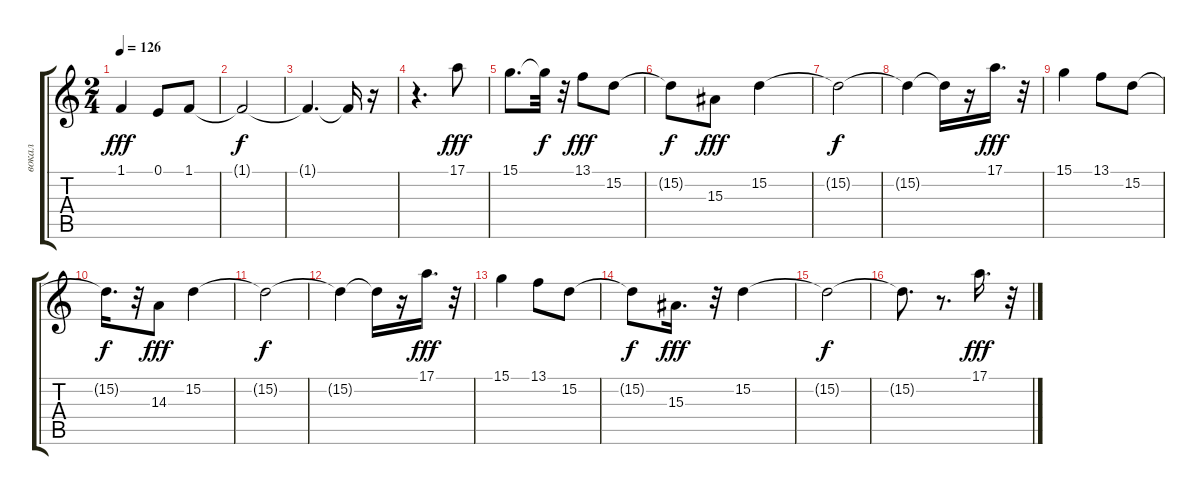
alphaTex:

\track ("вокал" "вокал") {instrument clarinet}
\staff {score tabs}
\tuning (E4 B3 G3 D3 A2 E2) {hide}
\ts (2 4)
\tempo 126
\clef g2
\ks c
1.1.4{dy fff} 0.1.8 1.1.8 |
1.1{t}.2{dy f} |
1.1{t}.4{d} 1.1{t}.16 r.16 |
r.4{d} 17.1.8{dy fff} |
15.1.8{d} 15.1{t}.32{dy f} r.32 13.1.8{dy fff} 15.2.8 |
15.2{t}.8{dy f} 15.3.8{dy fff} 15.2.4 |
15.2{t}.2{dy f} |
15.2{t}.4 15.2{t}.16 r.16 17.1.16{d dy fff} r.32 |
15.1.4 13.1.8 15.2.8 |
15.2{t}.16{d dy f} r.32 14.3.8{dy fff} 15.2.4 |
15.2{t}.2{dy f} |
15.2{t}.4 15.2{t}.16 r.16 17.1.16{d dy fff} r.32 |
15.1.4 13.1.8 15.2.8 |
15.2{t}.8{dy f} 15.3.16{d dy fff} r.32 15.2.4 |
15.2{t}.2{dy f} |
15.2{t}.8{d} r.8{d} 17.1.16{d dy fff} r.32
